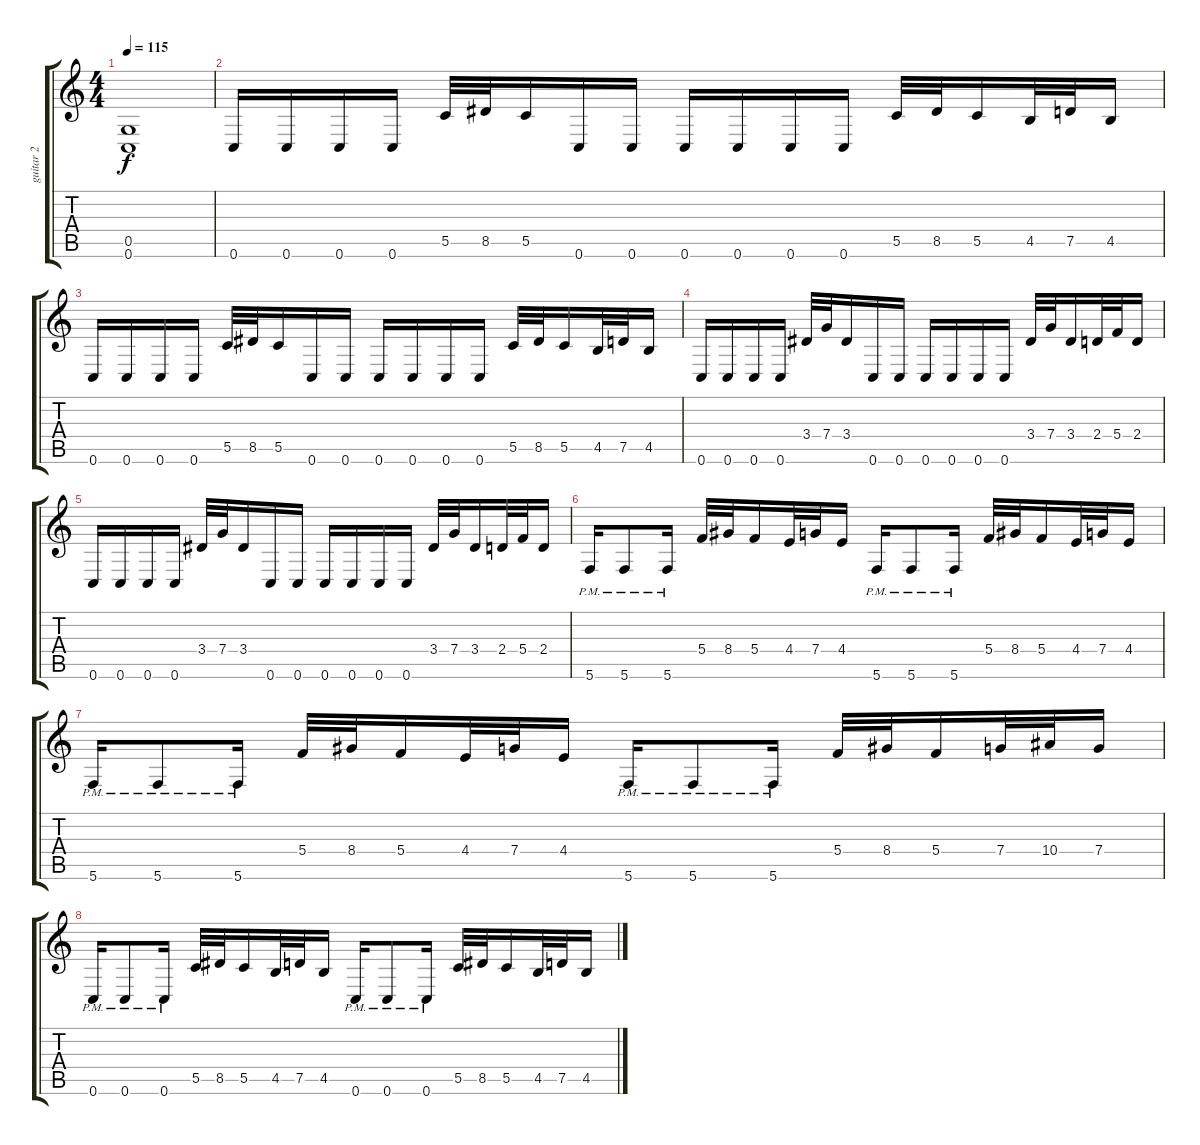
\track ("guitar 2" "guitar 2") {instrument overdrivenguitar}
\staff {score tabs}
\tuning (D4 A3 F3 C3 G2 C2) {hide}
\ts (4 4)
\tempo 115
\clef g2
\ks c
(0.5{t} 0.6{t}).1{dy f} |
0.6.16 0.6.16 0.6.16 0.6.16 5.5.32 8.5.32 5.5.16 0.6.16 0.6.16 0.6.16 0.6.16 0.6.16 0.6.16 5.5.32 8.5.32 5.5.16 4.5.32 7.5.32 4.5.16 |
0.6.16 0.6.16 0.6.16 0.6.16 5.5.32 8.5.32 5.5.16 0.6.16 0.6.16 0.6.16 0.6.16 0.6.16 0.6.16 5.5.32 8.5.32 5.5.16 4.5.32 7.5.32 4.5.16 |
0.6.16 0.6.16 0.6.16 0.6.16 3.4.32 7.4.32 3.4.16 0.6.16 0.6.16 0.6.16 0.6.16 0.6.16 0.6.16 3.4.32 7.4.32 3.4.16 2.4.32 5.4.32 2.4.16 |
0.6.16 0.6.16 0.6.16 0.6.16 3.4.32 7.4.32 3.4.16 0.6.16 0.6.16 0.6.16 0.6.16 0.6.16 0.6.16 3.4.32 7.4.32 3.4.16 2.4.32 5.4.32 2.4.16 |
5.6{pm}.16 5.6{pm}.8 5.6{pm}.16 5.4.32 8.4.32 5.4.16 4.4.32 7.4.32 4.4.16 5.6{pm}.16 5.6{pm}.8 5.6{pm}.16 5.4.32 8.4.32 5.4.16 4.4.32 7.4.32 4.4.16 |
5.6{pm}.16 5.6{pm}.8 5.6{pm}.16 5.4.32 8.4.32 5.4.16 4.4.32 7.4.32 4.4.16 5.6{pm}.16 5.6{pm}.8 5.6{pm}.16 5.4.32 8.4.32 5.4.16 7.4.32 10.4.32 7.4.16 |
0.6{pm}.16 0.6{pm}.8 0.6{pm}.16 5.5.32 8.5.32 5.5.16 4.5.32 7.5.32 4.5.16 0.6{pm}.16 0.6{pm}.8 0.6{pm}.16 5.5.32 8.5.32 5.5.16 4.5.32 7.5.32 4.5.16
